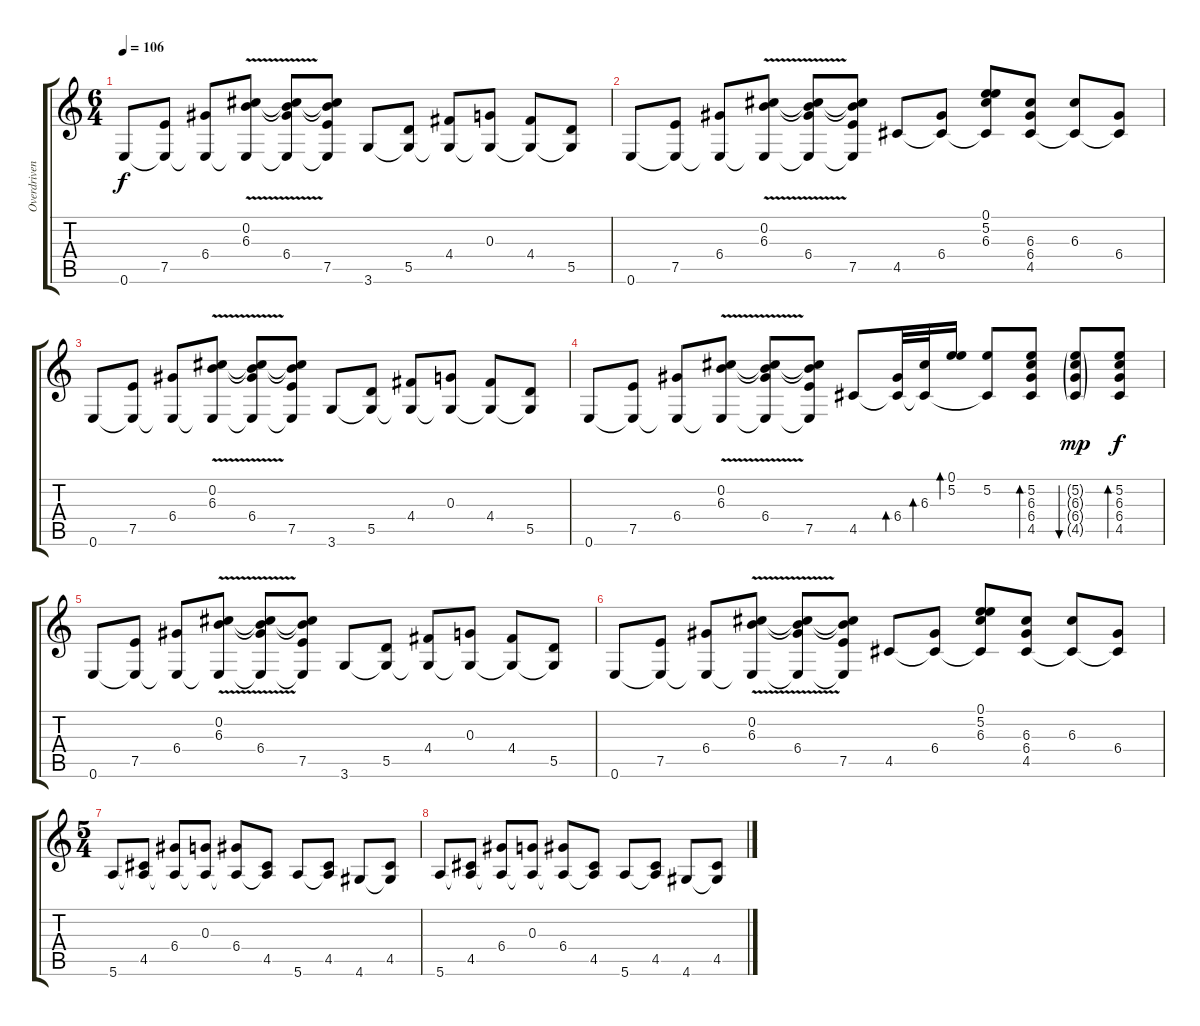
\track ("Overdriven" "Overdriven") {instrument overdrivenguitar}
\staff {score tabs}
\tuning (E4 B3 G3 D3 A2 E2) {hide}
\ts (6 4)
\tempo 106
\clef g2
\ks c
0.6.8{dy f} (7.5 0.6{t}).8 (6.4 0.6{t}).8 (0.2{v} 6.3{v} 0.6{t}).8 (0.2{t} 6.3{t} 6.4 0.6{t}).8 (0.2{t} 6.3{t} 7.5 0.6{t}).8 3.6.8 (5.5 3.6{t}).8 (4.4 3.6{t}).8 (0.3 3.6{t}).8 (4.4 3.6{t}).8 (5.5 3.6{t}).8 |
0.6.8 (7.5 0.6{t}).8 (6.4 0.6{t}).8 (0.2{v} 6.3{v} 0.6{t}).8 (0.2{t} 6.3{t} 6.4 0.6{t}).8 (0.2{t} 6.3{t} 7.5 0.6{t}).8 4.5.8 (6.4 4.5{t}).8 (0.1 5.2 6.3 4.5{t}).8 (6.3 6.4 4.5).8 (6.3 4.5{t}).8 (6.4 4.5{t}).8 |
0.6.8 (7.5 0.6{t}).8 (6.4 0.6{t}).8 (0.2{v} 6.3{v} 0.6{t}).8 (0.2{t} 6.3{t} 6.4 0.6{t}).8 (0.2{t} 6.3{t} 7.5 0.6{t}).8 3.6.8 (5.5 3.6{t}).8 (4.4 3.6{t}).8 (0.3 3.6{t}).8 (4.4 3.6{t}).8 (5.5 3.6{t}).8 |
0.6.8 (7.5 0.6{t}).8 (6.4 0.6{t}).8 (0.2{v} 6.3{v} 0.6{t}).8 (0.2{t} 6.3{t} 6.4 0.6{t}).8 (0.2{t} 6.3{t} 7.5 0.6{t}).8 4.5.8 (6.4 4.5{t}).32{bd 60} (6.3 4.5{t}).32{bd 60} (0.1 5.2).16{bd 60} (5.2 4.5{t}).8 (5.2 6.3 6.4 4.5).8{bd 60} (5.2{g} 6.3{g} 6.4{g} 4.5{g}).8{bu 60 dy mp} (5.2 6.3 6.4 4.5).8{bd 60 dy f} |
0.6.8 (7.5 0.6{t}).8 (6.4 0.6{t}).8 (0.2{v} 6.3{v} 0.6{t}).8 (0.2{t} 6.3{t} 6.4 0.6{t}).8 (0.2{t} 6.3{t} 7.5 0.6{t}).8 3.6.8 (5.5 3.6{t}).8 (4.4 3.6{t}).8 (0.3 3.6{t}).8 (4.4 3.6{t}).8 (5.5 3.6{t}).8 |
0.6.8 (7.5 0.6{t}).8 (6.4 0.6{t}).8 (0.2{v} 6.3{v} 0.6{t}).8 (0.2{t} 6.3{t} 6.4 0.6{t}).8 (0.2{t} 6.3{t} 7.5 0.6{t}).8 4.5.8 (6.4 4.5{t}).8 (0.1 5.2 6.3 4.5{t}).8 (6.3 6.4 4.5).8 (6.3 4.5{t}).8 (6.4 4.5{t}).8 |
\ts (5 4)
5.6.8 (4.5 5.6{t}).8 (6.4 5.6{t}).8 (0.3 5.6{t}).8 (6.4 5.6{t}).8 (4.5 5.6{t}).8 5.6.8 (4.5 5.6{t}).8 4.6.8 (4.5 4.6{t}).8 |
5.6.8 (4.5 5.6{t}).8 (6.4 5.6{t}).8 (0.3 5.6{t}).8 (6.4 5.6{t}).8 (4.5 5.6{t}).8 5.6.8 (4.5 5.6{t}).8 4.6.8 (4.5 4.6{t}).8
